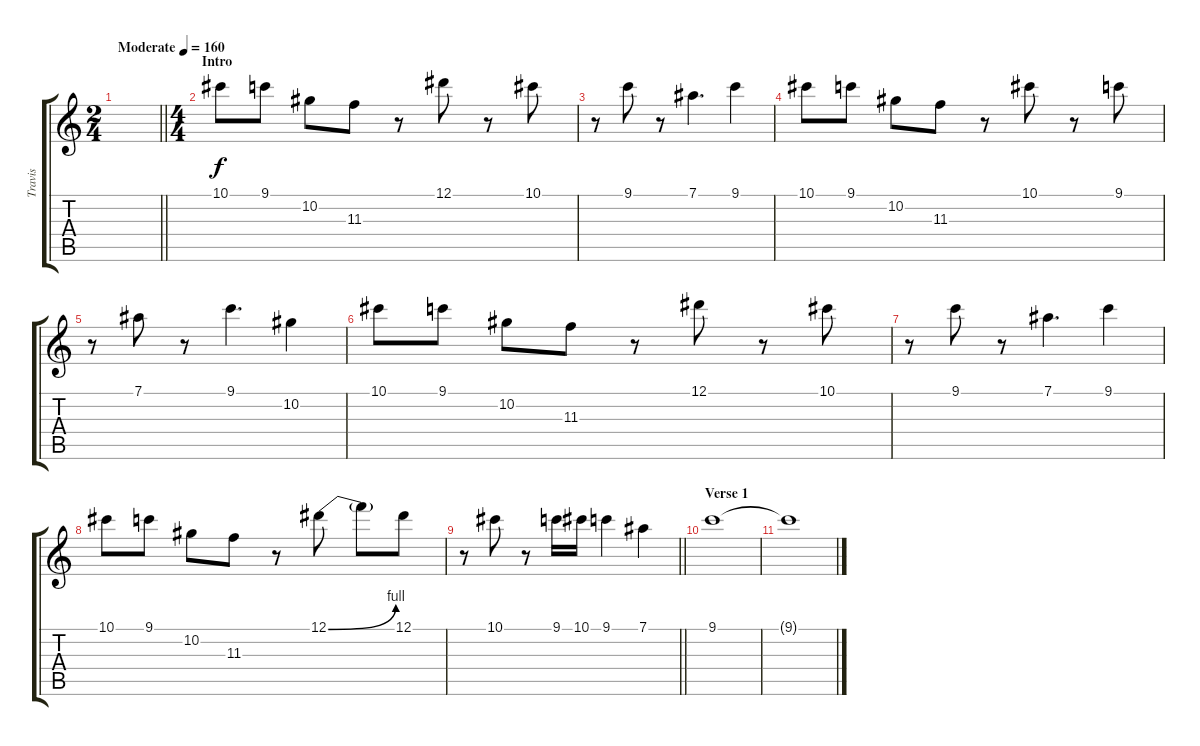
\track ("Travis" "Travis") {instrument distortionguitar}
\staff {score tabs}
\tuning (Eb4 Bb3 Gb3 Db3 Ab2 Eb2) {hide}
\ts (2 4)
\tempo (160 "Moderate")
\clef g2
\barLineRight lightlight
\ks c
|
\ts (4 4)
\section ("" "Intro ")
10.1.8 9.1.8 10.2.8 11.3.8 r.8 12.1.8 r.8 10.1.8 |
r.8 9.1.8 r.8 7.1.4{d} 9.1.4 |
10.1.8 9.1.8 10.2.8 11.3.8 r.8 10.1.8 r.8 9.1.8 |
r.8 7.1.8 r.8 9.1.4{d} 10.2.4 |
10.1.8 9.1.8 10.2.8 11.3.8 r.8 12.1.8 r.8 10.1.8 |
r.8 9.1.8 r.8 7.1.4{d} 9.1.4 |
10.1.8 9.1.8 10.2.8 11.3.8 r.8 12.1{be (bend 0 0 60 4)}.8 12.1{t}.8 12.1.8 |
\barLineRight lightlight
r.8 10.1.8 r.8 9.1.16 10.1.16 9.1.4 7.1.4 |
\section ("" "Verse 1")
9.1.1{volume 0} |
9.1{t}.1
